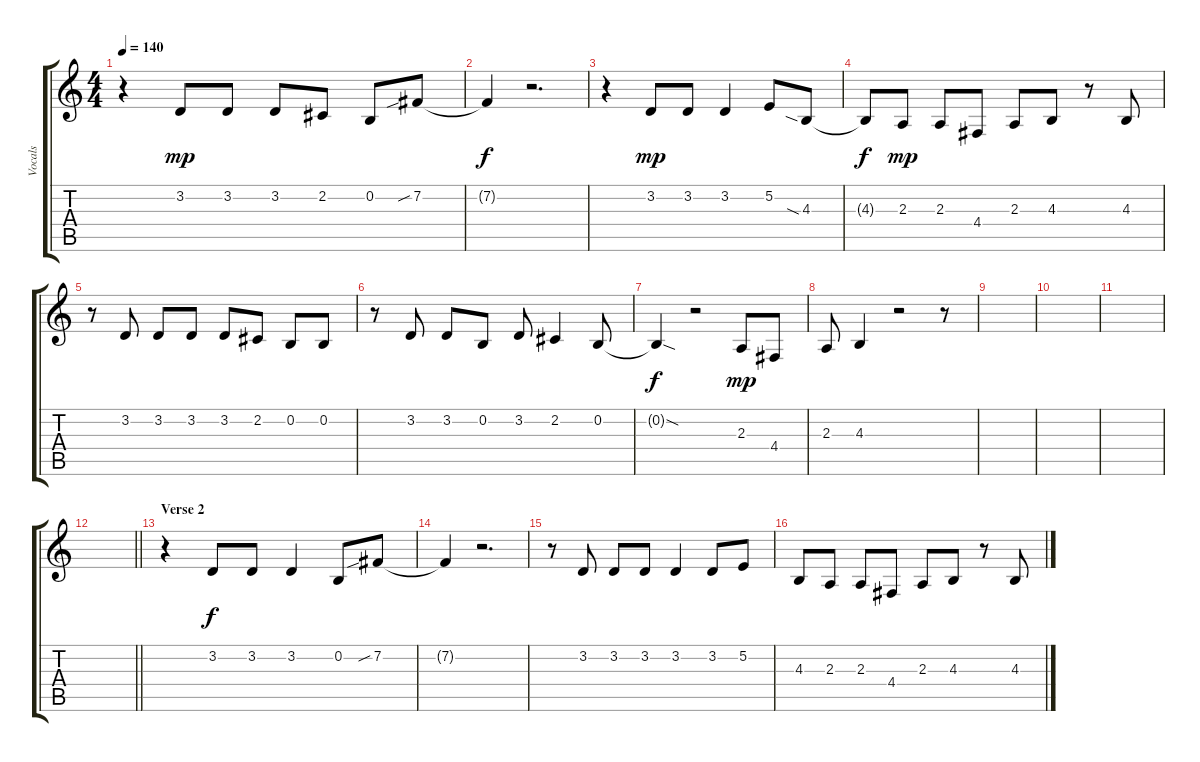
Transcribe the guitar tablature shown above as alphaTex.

\track ("Vocals" "Vocals") {instrument altosax}
\staff {score tabs}
\tuning (E4 B3 G3 D3 A2 E2) {hide}
\ts (4 4)
\tempo 140
\clef g2
\ks c
r.4{dy mp} 3.2.8 3.2.8 3.2.8 2.2.8 0.2.8 7.2{sib}.8 |
7.2{t}.4{dy f} r.2{d} |
r.4 3.2.8{dy mp} 3.2.8 3.2.4 5.2.8 4.3{sia}.8 |
4.3{t}.8{dy f} 2.3.8{dy mp} 2.3.8 4.4.8 2.3.8 4.3.8 r.8 4.3.8 |
r.8 3.2.8 3.2.8 3.2.8 3.2.8 2.2.8 0.2.8 0.2.8 |
r.8 3.2.8 3.2.8 0.2.8 3.2.8 2.2.4 0.2.8 |
0.2{sod t}.4{dy f} r.2 2.3.8{dy mp} 4.4.8 |
2.3.8 4.3.4 r.2 r.8 |
|
|
|
\barLineRight lightlight
|
\section ("" "Verse 2")
r.4 3.2.8{dy f} 3.2.8 3.2.4 0.2.8 7.2{sib}.8 |
7.2{t}.4 r.2{d} |
r.8 3.2.8 3.2.8 3.2.8 3.2.4 3.2.8 5.2.8 |
4.3.8 2.3.8 2.3.8 4.4.8 2.3.8 4.3.8 r.8 4.3.8
